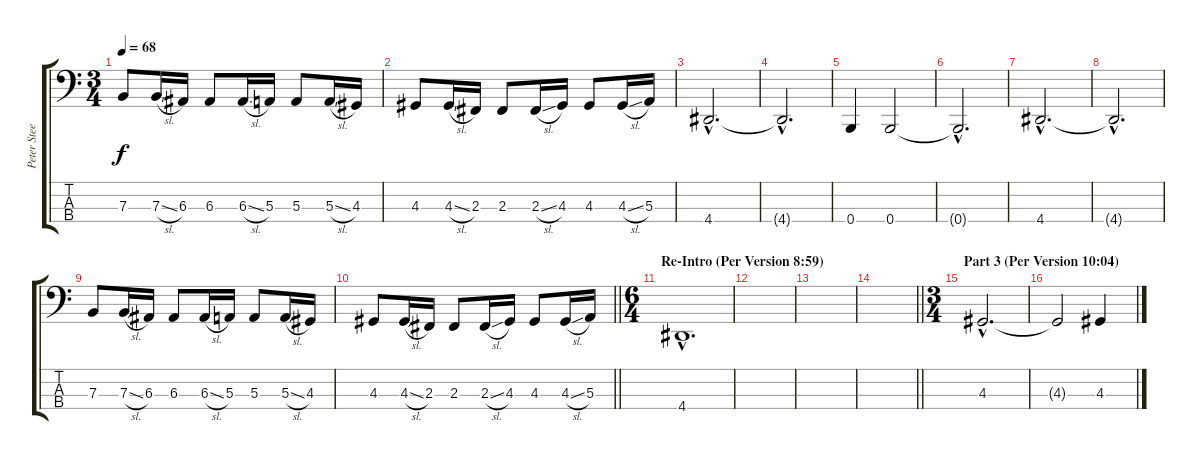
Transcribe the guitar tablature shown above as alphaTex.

\track ("Peter Steele" "Peter Stee") {instrument electricbasspick}
\staff {score tabs}
\tuning (D2 A1 E1 B0) {hide}
\ts (3 4)
\tempo 68
\clef f4
\ks c
7.3.8{dy f} 7.3{sl}.16 6.3.16 6.3.8 6.3{sl}.16 5.3.16 5.3.8 5.3{sl}.16 4.3.16 |
4.3.8 4.3{sl}.16 2.3.16 2.3.8 2.3{sl}.16 4.3.16 4.3.8 4.3{sl}.16 5.3.16 |
4.4{hac}.2{d} |
4.4{hac t}.2{d} |
0.4.4 0.4.2 |
0.4{hac t}.2{d} |
4.4{hac}.2{d} |
4.4{hac t}.2{d} |
7.3.8 7.3{sl}.16 6.3.16 6.3.8 6.3{sl}.16 5.3.16 5.3.8 5.3{sl}.16 4.3.16 |
\barLineRight lightlight
4.3.8 4.3{sl}.16 2.3.16 2.3.8 2.3{sl}.16 4.3.16 4.3.8 4.3{sl}.16 5.3.16 |
\ts (6 4)
\section ("" "Re-Intro (Per Version 8:59)")
4.4{hac}.1{d} |
|
|
\barLineRight lightlight
|
\ts (3 4)
\section ("" "Part 3 (Per Version 10:04)")
4.3{hac}.2{d} |
4.3{t}.2 4.3.4
